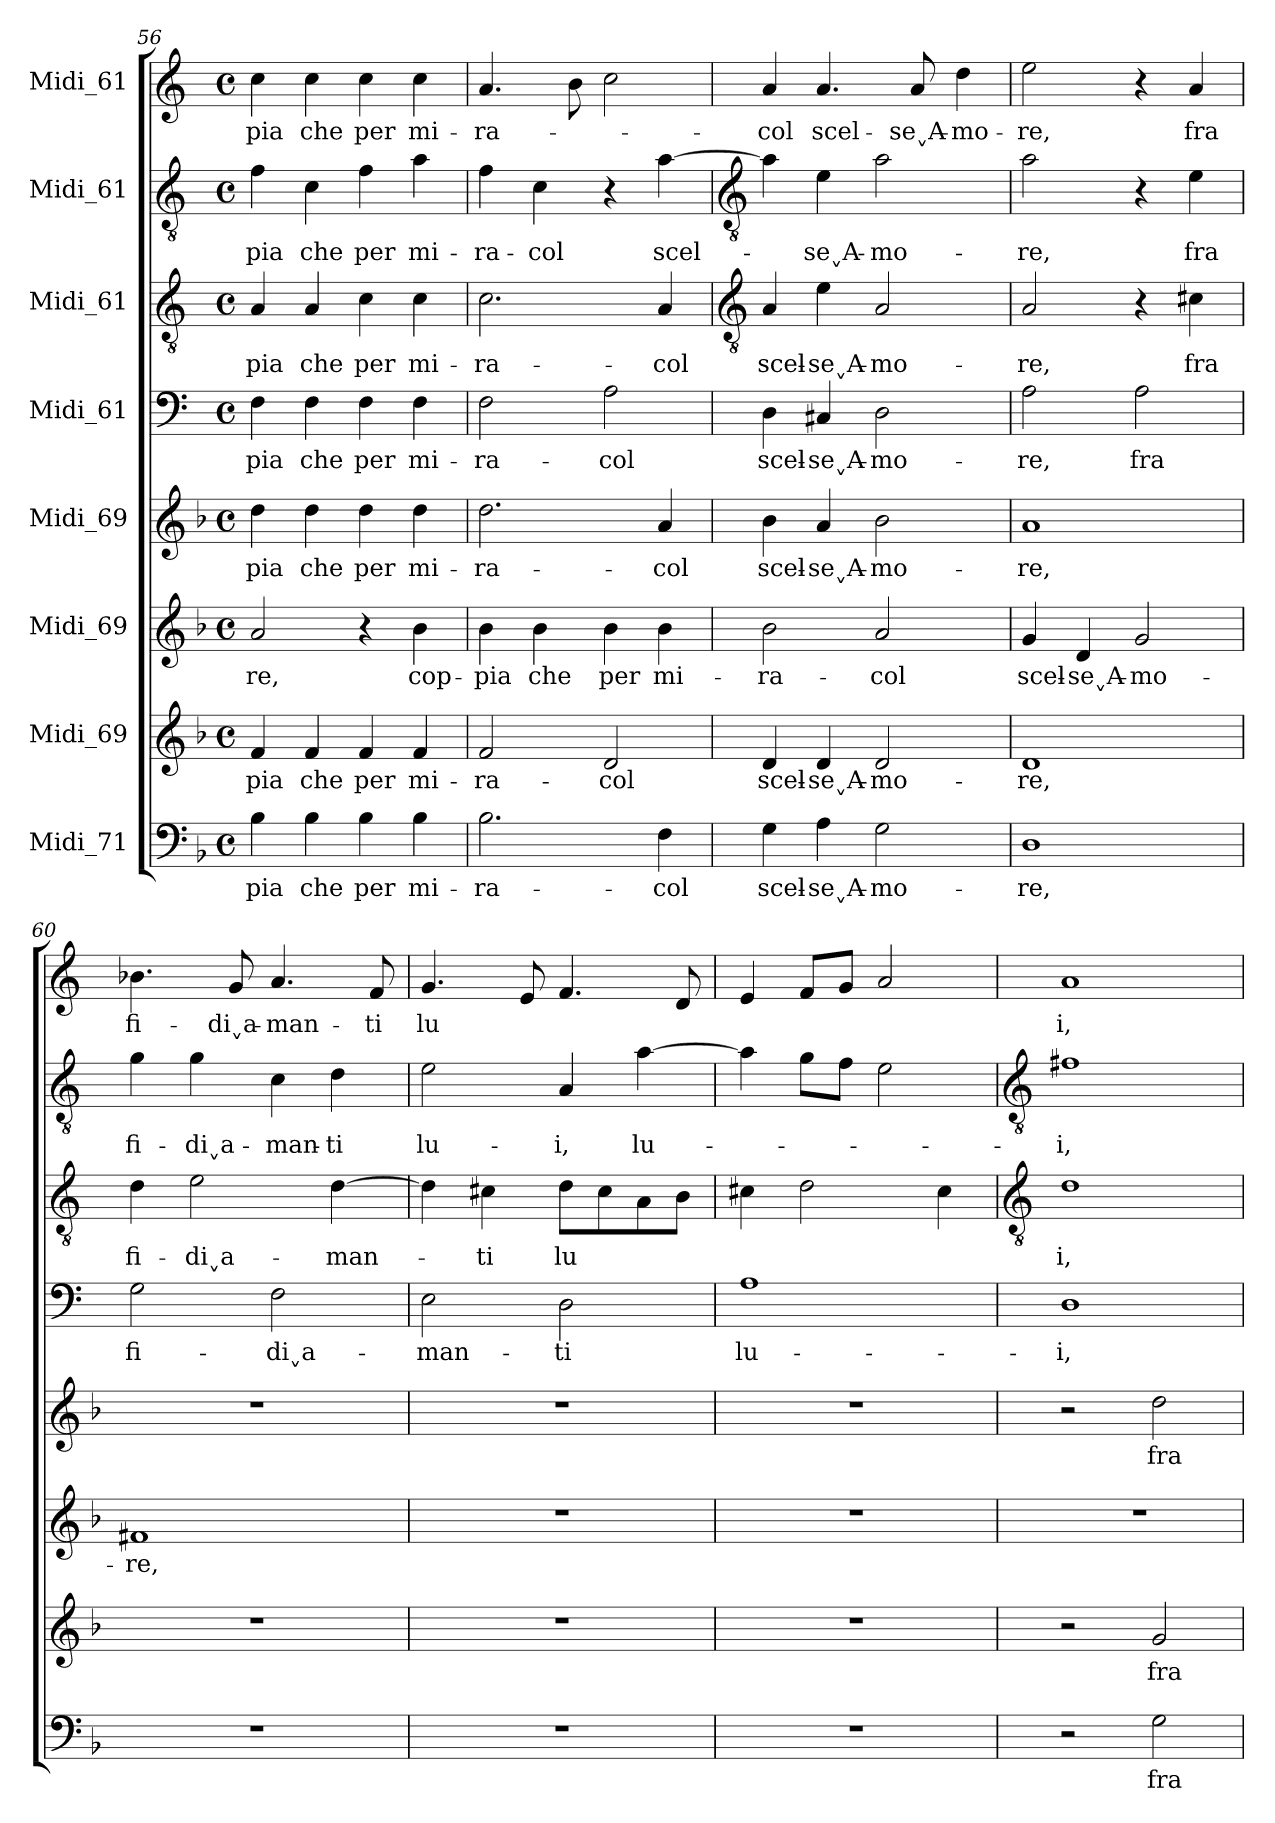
**kern	**text	**kern	**text	**kern	**text	**kern	**text	**kern	**text	**kern	**text	**kern	**text	**kern	**text
*part8	*part8	*part7	*part7	*part6	*part6	*part5	*part5	*part4	*part4	*part3	*part3	*part2	*part2	*part1	*part1
*staff8	*staff8	*staff7	*staff7	*staff6	*staff6	*staff5	*staff5	*staff4	*staff4	*staff3	*staff3	*staff2	*staff2	*staff1	*staff1
*I"Midi_71	*	*I"Midi_69	*	*I"Midi_69	*	*I"Midi_69	*	*I"Midi_61	*	*I"Midi_61	*	*I"Midi_61	*	*I"Midi_61	*
*clefF4	*	*clefG2	*	*clefG2	*	*clefG2	*	*clefF4	*	*clefGv2	*	*clefGv2	*	*clefG2	*
*	*	*	*	*	*	*	*	*ITrd4c7	*	*ITrd4c7	*	*ITrd4c7	*	*ITrd4c7	*
*k[b-]	*	*k[b-]	*	*k[b-]	*	*k[b-]	*	*k[b-]	*	*k[b-]	*	*k[b-]	*	*k[b-]	*
*F:	*	*F:	*	*F:	*	*F:	*	*F:	*	*F:	*	*F:	*	*F:	*
*M4/4	*	*M4/4	*	*M4/4	*	*M4/4	*	*M4/4	*	*M4/4	*	*M4/4	*	*M4/4	*
*met(c)	*	*met(c)	*	*met(c)	*	*met(c)	*	*met(c)	*	*met(c)	*	*met(c)	*	*met(c)	*
=56	=56	=56	=56	=56	=56	=56	=56	=56	=56	=56	=56	=56	=56	=56	=56
!	!LO:LY:b	!	!LO:LY:b	!	!LO:LY:b	!	!LO:LY:b	!	!LO:LY:b	!	!LO:LY:b	!	!LO:LY:b	!	!LO:LY:b
4B-	-pia	4f	-pia	2a	-re,	4dd	-pia	4BB-	-pia	4D	-pia	4B-	-pia	4f	-pia
!	!LO:LY:b	!	!LO:LY:b	!	!	!	!LO:LY:b	!	!LO:LY:b	!	!LO:LY:b	!	!LO:LY:b	!	!LO:LY:b
4B-	che	4f	che	.	.	4dd	che	4BB-	che	4D	che	4F	che	4f	che
!	!LO:LY:b	!	!LO:LY:b	!	!	!	!LO:LY:b	!	!LO:LY:b	!	!LO:LY:b	!	!LO:LY:b	!	!LO:LY:b
4B-	per	4f	per	4r	.	4dd	per	4BB-	per	4F	per	4B-	per	4f	per
!	!LO:LY:b	!	!LO:LY:b	!	!LO:LY:b	!	!LO:LY:b	!	!LO:LY:b	!	!LO:LY:b	!	!LO:LY:b	!	!LO:LY:b
4B-	mi-	4f	mi-	4b-	cop-	4dd	mi-	4BB-	mi-	4F	mi-	4d	mi-	4f	mi-
=57	=57	=57	=57	=57	=57	=57	=57	=57	=57	=57	=57	=57	=57	=57	=57
!	!LO:LY:b	!	!LO:LY:b	!	!LO:LY:b	!	!LO:LY:b	!	!LO:LY:b	!	!LO:LY:b	!	!LO:LY:b	!	!LO:LY:b
2.B-	-ra-	2f	-ra-	4b-	-pia	2.dd	-ra-	2BB-	-ra-	2.F	-ra-	4B-	-ra-	4.d	-ra-
!	!	!	!	!	!LO:LY:b	!	!	!	!	!	!	!	!LO:LY:b	!	!
.	.	.	.	4b-	che	.	.	.	.	.	.	4F	-col	.	.
.	.	.	.	.	.	.	.	.	.	.	.	.	.	8e	.
!	!	!	!LO:LY:b	!	!LO:LY:b	!	!	!	!LO:LY:b	!	!	!	!	!	!
.	.	2d	-col	4b-	per	.	.	2D	-col	.	.	4r	.	2f	.
!	!LO:LY:b	!	!	!	!LO:LY:b	!	!LO:LY:b	!	!	!	!LO:LY:b	!	!LO:LY:b	!	!
4F	-col	.	.	4b-	mi-	4a	-col	.	.	4D	-col	[4d	scel-	.	.
!!LO:LB:g=z
=58	=58	=58	=58	=58	=58	=58	=58	=58	=58	=58	=58	=58	=58	=58	=58
*	*	*	*	*	*	*	*	*	*	*clefGv2	*	*clefGv2	*	*	*
!	!LO:LY:b	!	!LO:LY:b	!	!LO:LY:b	!	!LO:LY:b	!	!LO:LY:b	!	!LO:LY:b	!	!	!	!LO:LY:b
4G	scel-	4d	scel-	2b-	-ra-	4b-	scel-	4GG	scel-	4D	scel-	4d]	.	4d	-col
!	!LO:LY:b	!	!LO:LY:b	!	!	!	!LO:LY:b	!	!LO:LY:b	!	!LO:LY:b	!	!LO:LY:b	!	!LO:LY:b
4A	-seˬA-	4d	-seˬA-	.	.	4a	-seˬA-	4FF#X	-seˬA-	4A	-seˬA-	4A	-seˬA-	4.d	scel-
!	!LO:LY:b	!	!LO:LY:b	!	!LO:LY:b	!	!LO:LY:b	!	!LO:LY:b	!	!LO:LY:b	!	!LO:LY:b	!	!
2G	-mo-	2d	-mo-	2a	-col	2b-	-mo-	2GG	-mo-	2D	-mo-	2d	-mo-	.	.
!	!	!	!	!	!	!	!	!	!	!	!	!	!	!	!LO:LY:b
.	.	.	.	.	.	.	.	.	.	.	.	.	.	8d	-seˬA-
!	!	!	!	!	!	!	!	!	!	!	!	!	!	!	!LO:LY:b
.	.	.	.	.	.	.	.	.	.	.	.	.	.	4g	-mo-
!!LO:LB:g=z
=59	=59	=59	=59	=59	=59	=59	=59	=59	=59	=59	=59	=59	=59	=59	=59
!	!LO:LY:b	!	!LO:LY:b	!	!LO:LY:b	!	!LO:LY:b	!	!LO:LY:b	!	!LO:LY:b	!	!LO:LY:b	!	!LO:LY:b
1D	-re,	1d	-re,	4g	scel-	1a	-re,	2D	-re,	2D	-re,	2d	-re,	2a	-re,
!	!	!	!	!	!LO:LY:b	!	!	!	!	!	!	!	!	!	!
.	.	.	.	4d	-seˬA-	.	.	.	.	.	.	.	.	.	.
!	!	!	!	!	!LO:LY:b	!	!	!	!LO:LY:b	!	!	!	!	!	!
.	.	.	.	2g	-mo-	.	.	2D	fra	4r	.	4r	.	4r	.
!	!	!	!	!	!	!	!	!	!	!	!LO:LY:b	!	!LO:LY:b	!	!LO:LY:b
.	.	.	.	.	.	.	.	.	.	4F#X	fra	4A	fra	4d	fra
=60	=60	=60	=60	=60	=60	=60	=60	=60	=60	=60	=60	=60	=60	=60	=60
!	!	!	!	!	!LO:LY:b	!	!	!	!LO:LY:b	!	!LO:LY:b	!	!LO:LY:b	!	!LO:LY:b
1r	.	1r	.	1f#X	-re,	1r	.	2C	fi-	4G	fi-	4c	fi-	4.e-X	fi-
!	!	!	!	!	!	!	!	!	!	!	!LO:LY:b	!	!LO:LY:b	!	!
.	.	.	.	.	.	.	.	.	.	2A	-diˬa-	4c	-diˬa-	.	.
!	!	!	!	!	!	!	!	!	!	!	!	!	!	!	!LO:LY:b
.	.	.	.	.	.	.	.	.	.	.	.	.	.	8c	-diˬa-
!	!	!	!	!	!	!	!	!	!LO:LY:b	!	!	!	!LO:LY:b	!	!LO:LY:b
.	.	.	.	.	.	.	.	2BB-	-diˬa-	.	.	4F	-man-	4.d	-man-
!	!	!	!	!	!	!	!	!	!	!	!LO:LY:b	!	!LO:LY:b	!	!
.	.	.	.	.	.	.	.	.	.	[4G	-man-	4G	-ti	.	.
!	!	!	!	!	!	!	!	!	!	!	!	!	!	!	!LO:LY:b
.	.	.	.	.	.	.	.	.	.	.	.	.	.	8B-	-ti
=61	=61	=61	=61	=61	=61	=61	=61	=61	=61	=61	=61	=61	=61	=61	=61
!	!	!	!	!	!	!	!	!	!LO:LY:b	!	!	!	!LO:LY:b	!	!LO:LY:b
1r	.	1r	.	1r	.	1r	.	2AA	-man-	4G]	.	2A	lu-	4.c	lu
!	!	!	!	!	!	!	!	!	!	!	!LO:LY:b	!	!	!	!
.	.	.	.	.	.	.	.	.	.	4F#X	-ti	.	.	.	.
.	.	.	.	.	.	.	.	.	.	.	.	.	.	8A	.
!	!	!	!	!	!	!	!	!	!LO:LY:b	!	!LO:LY:b	!	!LO:LY:b	!	!
.	.	.	.	.	.	.	.	2GG	-ti	8GL	lu	4D	-i,	4.B-	.
.	.	.	.	.	.	.	.	.	.	8F#	.	.	.	.	.
!	!	!	!	!	!	!	!	!	!	!	!	!	!LO:LY:b	!	!
.	.	.	.	.	.	.	.	.	.	8D	.	[4d	lu-	.	.
.	.	.	.	.	.	.	.	.	.	8EJ	.	.	.	8G	.
=62	=62	=62	=62	=62	=62	=62	=62	=62	=62	=62	=62	=62	=62	=62	=62
!	!	!	!	!	!	!	!	!	!LO:LY:b	!	!	!	!	!	!
1r	.	1r	.	1r	.	1r	.	1D	lu-	4F#X	.	4d]	.	4A	.
.	.	.	.	.	.	.	.	.	.	2G	.	8cL	.	8B-L	.
.	.	.	.	.	.	.	.	.	.	.	.	8B-J	.	8cJ	.
.	.	.	.	.	.	.	.	.	.	.	.	2A	.	2d	.
.	.	.	.	.	.	.	.	.	.	4F#	.	.	.	.	.
!!LO:LB:g=z
=63	=63	=63	=63	=63	=63	=63	=63	=63	=63	=63	=63	=63	=63	=63	=63
*	*	*	*	*	*	*	*	*	*	*clefGv2	*	*clefGv2	*	*	*
!	!	!	!	!	!	!	!	!	!LO:LY:b	!	!LO:LY:b	!	!LO:LY:b	!	!LO:LY:b
2r	.	2r	.	1r	.	2r	.	1GG	-i,	1G	i,	1Bn	-i,	1d	i,
!	!LO:LY:b	!	!LO:LY:b	!	!	!	!LO:LY:b	!	!	!	!	!	!	!	!
2G	fra	2g	fra	.	.	2dd	fra	.	.	.	.	.	.	.	.
=	=	=	=	=	=	=	=	=	=	=	=	=	=	=	=
*-	*-	*-	*-	*-	*-	*-	*-	*-	*-	*-	*-	*-	*-	*-	*-
